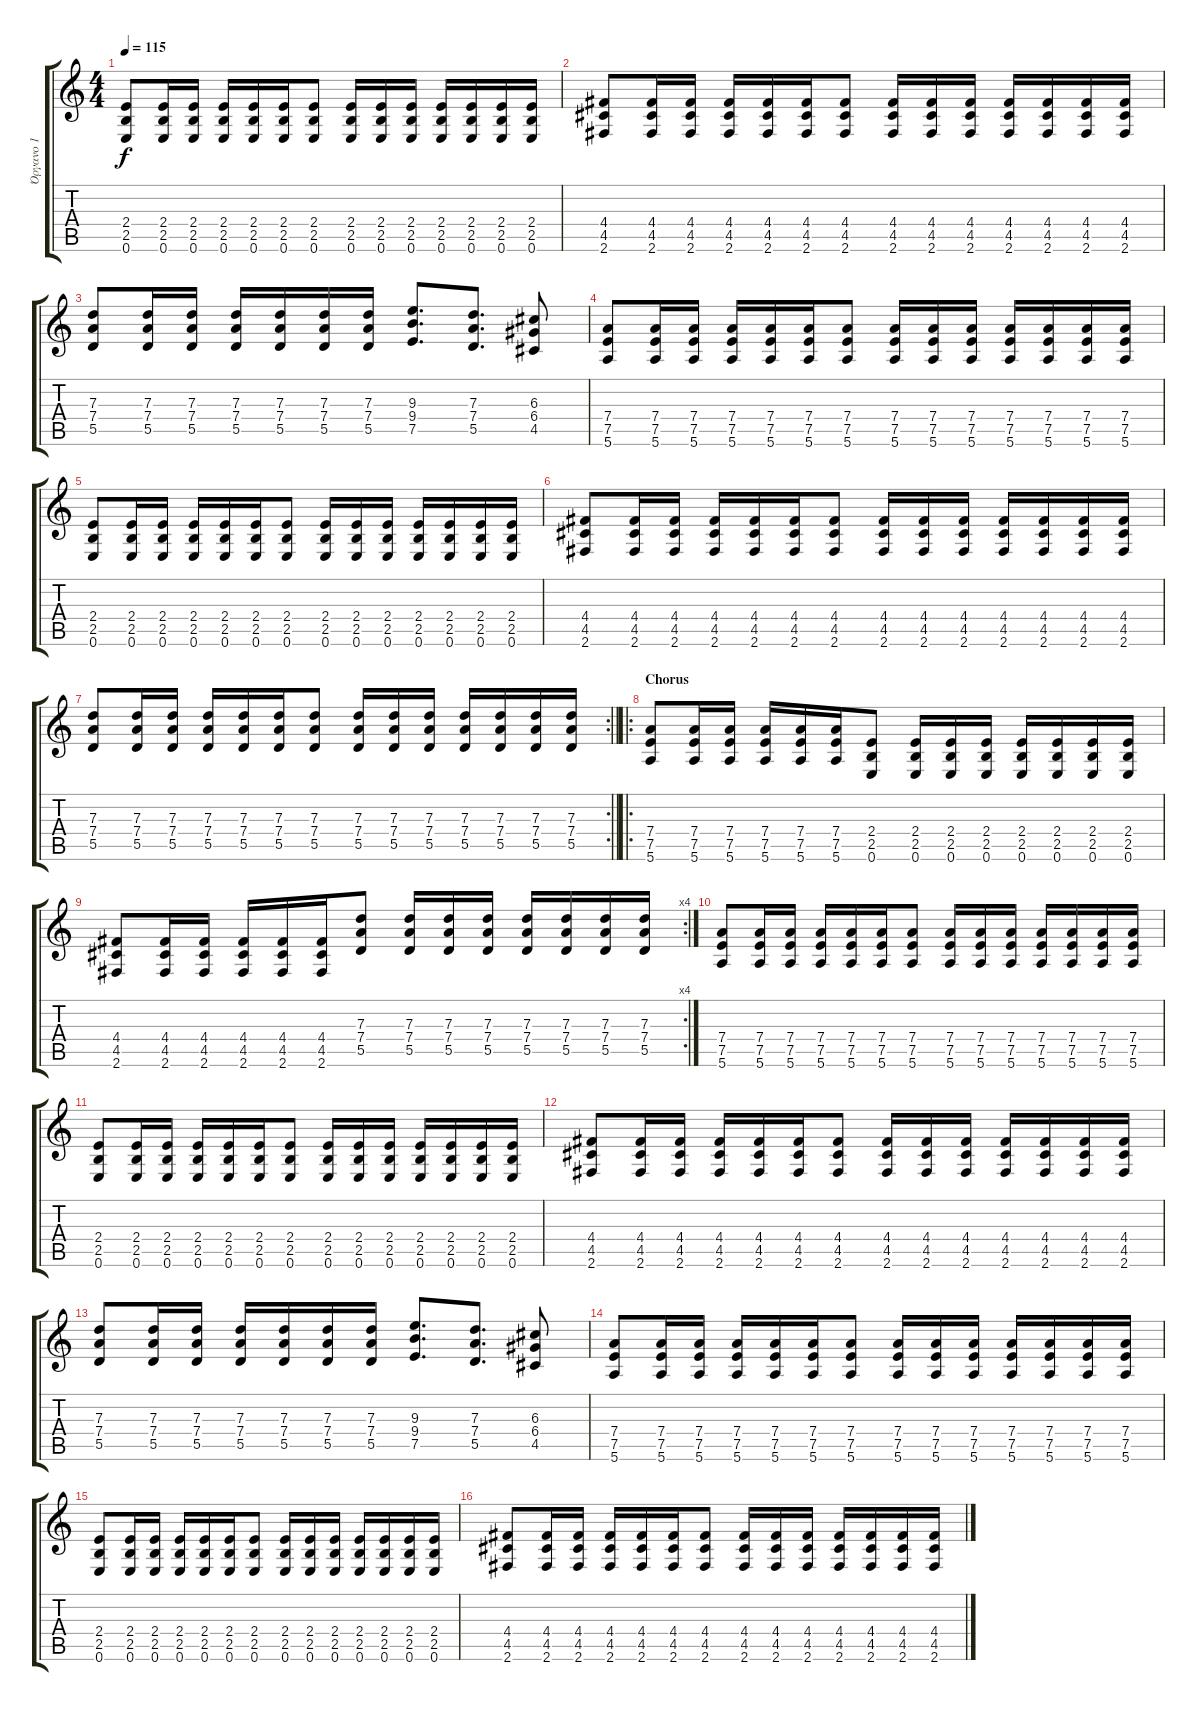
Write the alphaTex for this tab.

\track ("Όργανο 1" "Όργανο 1") {instrument overdrivenguitar}
\staff {score tabs}
\tuning (E4 B3 G3 D3 A2 E2) {hide}
\ts (4 4)
\tempo 115
\clef g2
\ks c
(2.4 2.5 0.6).8{dy f} (2.4 2.5 0.6).16 (2.4 2.5 0.6).16 (2.4 2.5 0.6).16 (2.4 2.5 0.6).16 (2.4 2.5 0.6).16 (2.4 2.5 0.6).8 (2.4 2.5 0.6).16 (2.4 2.5 0.6).16 (2.4 2.5 0.6).16 (2.4 2.5 0.6).16 (2.4 2.5 0.6).16 (2.4 2.5 0.6).16 (2.4 2.5 0.6).16 |
(4.4 4.5 2.6).8 (4.4 4.5 2.6).16 (4.4 4.5 2.6).16 (4.4 4.5 2.6).16 (4.4 4.5 2.6).16 (4.4 4.5 2.6).16 (4.4 4.5 2.6).8 (4.4 4.5 2.6).16 (4.4 4.5 2.6).16 (4.4 4.5 2.6).16 (4.4 4.5 2.6).16 (4.4 4.5 2.6).16 (4.4 4.5 2.6).16 (4.4 4.5 2.6).16 |
(7.3 7.4 5.5).8 (7.3 7.4 5.5).16 (7.3 7.4 5.5).16 (7.3 7.4 5.5).16 (7.3 7.4 5.5).16 (7.3 7.4 5.5).16 (7.3 7.4 5.5).16 (9.3 9.4 7.5).8{d} (7.3 7.4 5.5).8{d} (6.3 6.4 4.5).8 |
(7.4 7.5 5.6).8 (7.4 7.5 5.6).16 (7.4 7.5 5.6).16 (7.4 7.5 5.6).16 (7.4 7.5 5.6).16 (7.4 7.5 5.6).16 (7.4 7.5 5.6).8 (7.4 7.5 5.6).16 (7.4 7.5 5.6).16 (7.4 7.5 5.6).16 (7.4 7.5 5.6).16 (7.4 7.5 5.6).16 (7.4 7.5 5.6).16 (7.4 7.5 5.6).16 |
(2.4 2.5 0.6).8 (2.4 2.5 0.6).16 (2.4 2.5 0.6).16 (2.4 2.5 0.6).16 (2.4 2.5 0.6).16 (2.4 2.5 0.6).16 (2.4 2.5 0.6).8 (2.4 2.5 0.6).16 (2.4 2.5 0.6).16 (2.4 2.5 0.6).16 (2.4 2.5 0.6).16 (2.4 2.5 0.6).16 (2.4 2.5 0.6).16 (2.4 2.5 0.6).16 |
(4.4 4.5 2.6).8 (4.4 4.5 2.6).16 (4.4 4.5 2.6).16 (4.4 4.5 2.6).16 (4.4 4.5 2.6).16 (4.4 4.5 2.6).16 (4.4 4.5 2.6).8 (4.4 4.5 2.6).16 (4.4 4.5 2.6).16 (4.4 4.5 2.6).16 (4.4 4.5 2.6).16 (4.4 4.5 2.6).16 (4.4 4.5 2.6).16 (4.4 4.5 2.6).16 |
\rc 2
\barLineRight lightlight
(7.3 7.4 5.5).8 (7.3 7.4 5.5).16 (7.3 7.4 5.5).16 (7.3 7.4 5.5).16 (7.3 7.4 5.5).16 (7.3 7.4 5.5).16 (7.3 7.4 5.5).8 (7.3 7.4 5.5).16 (7.3 7.4 5.5).16 (7.3 7.4 5.5).16 (7.3 7.4 5.5).16 (7.3 7.4 5.5).16 (7.3 7.4 5.5).16 (7.3 7.4 5.5).16 |
\ro
\section ("" "Chorus")
(7.4 7.5 5.6).8 (7.4 7.5 5.6).16 (7.4 7.5 5.6).16 (7.4 7.5 5.6).16 (7.4 7.5 5.6).16 (7.4 7.5 5.6).16 (2.4 2.5 0.6).8 (2.4 2.5 0.6).16 (2.4 2.5 0.6).16 (2.4 2.5 0.6).16 (2.4 2.5 0.6).16 (2.4 2.5 0.6).16 (2.4 2.5 0.6).16 (2.4 2.5 0.6).16 |
\rc 4
(4.4 4.5 2.6).8 (4.4 4.5 2.6).16 (4.4 4.5 2.6).16 (4.4 4.5 2.6).16 (4.4 4.5 2.6).16 (4.4 4.5 2.6).16 (7.3 7.4 5.5).8 (7.3 7.4 5.5).16 (7.3 7.4 5.5).16 (7.3 7.4 5.5).16 (7.3 7.4 5.5).16 (7.3 7.4 5.5).16 (7.3 7.4 5.5).16 (7.3 7.4 5.5).16 |
(7.4 7.5 5.6).8 (7.4 7.5 5.6).16 (7.4 7.5 5.6).16 (7.4 7.5 5.6).16 (7.4 7.5 5.6).16 (7.4 7.5 5.6).16 (7.4 7.5 5.6).8 (7.4 7.5 5.6).16 (7.4 7.5 5.6).16 (7.4 7.5 5.6).16 (7.4 7.5 5.6).16 (7.4 7.5 5.6).16 (7.4 7.5 5.6).16 (7.4 7.5 5.6).16 |
(2.4 2.5 0.6).8 (2.4 2.5 0.6).16 (2.4 2.5 0.6).16 (2.4 2.5 0.6).16 (2.4 2.5 0.6).16 (2.4 2.5 0.6).16 (2.4 2.5 0.6).8 (2.4 2.5 0.6).16 (2.4 2.5 0.6).16 (2.4 2.5 0.6).16 (2.4 2.5 0.6).16 (2.4 2.5 0.6).16 (2.4 2.5 0.6).16 (2.4 2.5 0.6).16 |
(4.4 4.5 2.6).8 (4.4 4.5 2.6).16 (4.4 4.5 2.6).16 (4.4 4.5 2.6).16 (4.4 4.5 2.6).16 (4.4 4.5 2.6).16 (4.4 4.5 2.6).8 (4.4 4.5 2.6).16 (4.4 4.5 2.6).16 (4.4 4.5 2.6).16 (4.4 4.5 2.6).16 (4.4 4.5 2.6).16 (4.4 4.5 2.6).16 (4.4 4.5 2.6).16 |
(7.3 7.4 5.5).8 (7.3 7.4 5.5).16 (7.3 7.4 5.5).16 (7.3 7.4 5.5).16 (7.3 7.4 5.5).16 (7.3 7.4 5.5).16 (7.3 7.4 5.5).16 (9.3 9.4 7.5).8{d} (7.3 7.4 5.5).8{d} (6.3 6.4 4.5).8 |
(7.4 7.5 5.6).8 (7.4 7.5 5.6).16 (7.4 7.5 5.6).16 (7.4 7.5 5.6).16 (7.4 7.5 5.6).16 (7.4 7.5 5.6).16 (7.4 7.5 5.6).8 (7.4 7.5 5.6).16 (7.4 7.5 5.6).16 (7.4 7.5 5.6).16 (7.4 7.5 5.6).16 (7.4 7.5 5.6).16 (7.4 7.5 5.6).16 (7.4 7.5 5.6).16 |
(2.4 2.5 0.6).8 (2.4 2.5 0.6).16 (2.4 2.5 0.6).16 (2.4 2.5 0.6).16 (2.4 2.5 0.6).16 (2.4 2.5 0.6).16 (2.4 2.5 0.6).8 (2.4 2.5 0.6).16 (2.4 2.5 0.6).16 (2.4 2.5 0.6).16 (2.4 2.5 0.6).16 (2.4 2.5 0.6).16 (2.4 2.5 0.6).16 (2.4 2.5 0.6).16 |
(4.4 4.5 2.6).8 (4.4 4.5 2.6).16 (4.4 4.5 2.6).16 (4.4 4.5 2.6).16 (4.4 4.5 2.6).16 (4.4 4.5 2.6).16 (4.4 4.5 2.6).8 (4.4 4.5 2.6).16 (4.4 4.5 2.6).16 (4.4 4.5 2.6).16 (4.4 4.5 2.6).16 (4.4 4.5 2.6).16 (4.4 4.5 2.6).16 (4.4 4.5 2.6).16
